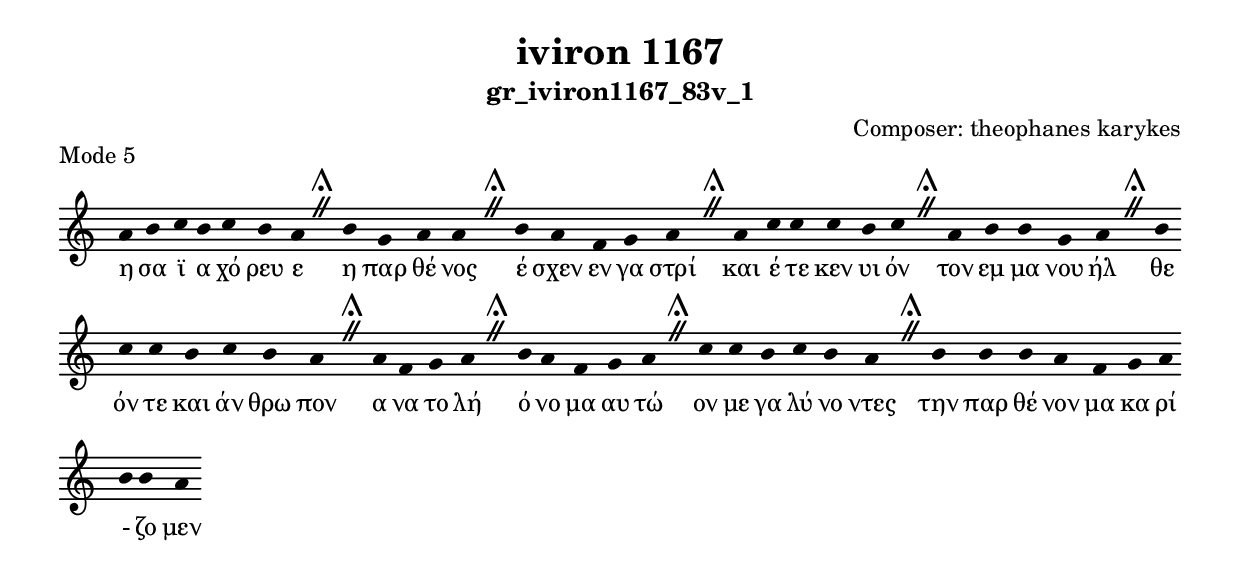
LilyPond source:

\include "gregorian.ly"

	\header {
 	  title = "iviron 1167"
	  subtitle = "gr_iviron1167_83v_1"
	  composer = "Composer: theophanes karykes"
	  piece = "Mode 5"
	}

	chant = {
	  a'4 b'4 c''4 b'4 c''4 b'4 a'4 \divisioMaior
 b'4 g'4 a'4 a'4 \divisioMaior
 b'4 a'4 f'4 g'4 a'4 \divisioMaior
 a'4 c''4 c''4 c''4 b'4 c''4 \divisioMaior
 a'4 b'4 b'4 g'4 a'4 \divisioMaior
 b'4 c''4 c''4 b'4 c''4 b'4 a'4 \divisioMaior
 a'4 f'4 g'4 a'4 \divisioMaior
 b'4 a'4 f'4 g'4 a'4 \divisioMaior
 c''4 c''4 b'4 c''4 b'4 a'4 \divisioMaior
 b'4 b'4 b'4 a'4 f'4 g'4 a'4 b'4 b'4 a'4\finalis
	}

	verba = \lyricmode {η σα ϊ α χό ρευ ε 
η παρ θέ νος 
έ σχεν εν γα στρί 
και έ τε κεν υι όν 
τον εμ μα νου ήλ 
θε όν τε και άν θρω πον 
α να το λή 
ό νο μα αυ τώ 
ον με γα λύ νο ντες 
την παρ θέ νον μα κα ρί - ζο μεν 
	}


	\score {
	  \new Staff <<
	  \new Voice = "melody" \chant
	  \new Lyrics = "one" \lyricsto melody \verba
	  >>
	  \layout {
	    \context {
	      \Staff
	      \remove "Time_signature_engraver"
	      \remove "Bar_engraver"
	    }
	    \context {
	      \Voice
	      \remove "Stem_engraver"
	    }
	  }
	}